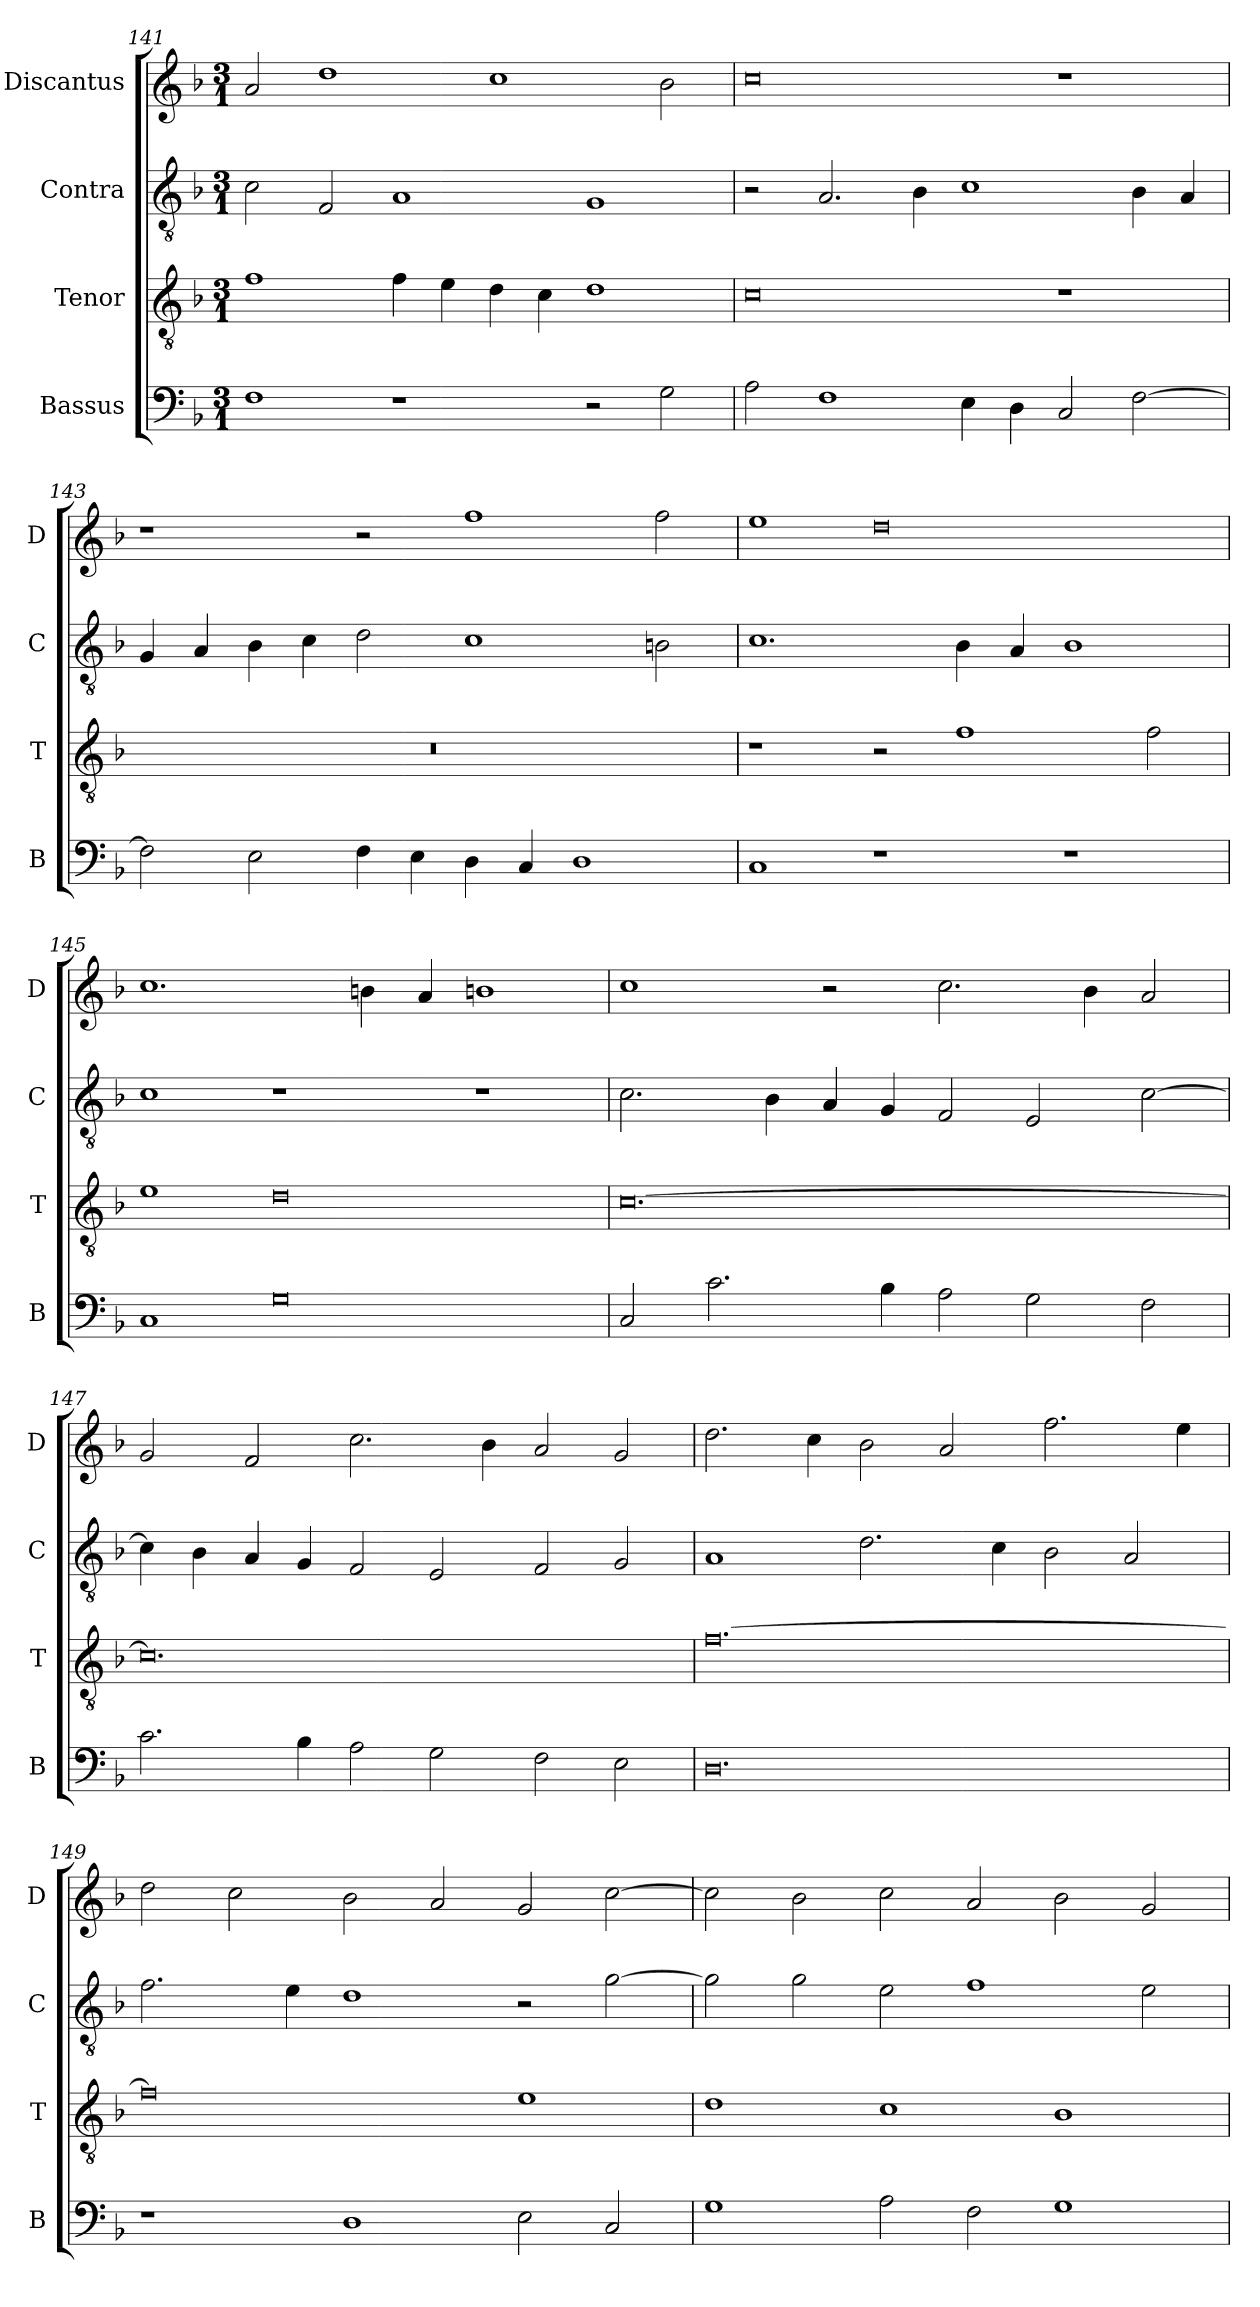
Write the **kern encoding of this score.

**kern	**kern	**kern	**kern
*part4	*part3	*part2	*part1
*staff4	*staff3	*staff2	*staff1
*I"Bassus	*I"Tenor	*I"Contra	*I"Discantus
*I'B	*I'T	*I'C	*I'D
*clefF4	*clefGv2	*clefGv2	*clefG2
*k[b-]	*k[b-]	*k[b-]	*k[b-]
*M3/1	*M3/1	*M3/1	*M3/1
=141	=141	=141	=141
1F	1f	2c\	2a/
.	.	2F/	1dd
1r	4f\	1A	.
.	4e\	.	.
.	4d\	.	1cc
.	4c\	.	.
2r	1d	1G	.
2G\	.	.	2b-\
=142	=142	=142	=142
2A\	0c	2r	0cc
1F	.	2.A/	.
.	.	4B-\	.
4E\	.	1c	.
4D\	.	.	.
2C/	1r	.	1r
[2F\	.	4B-\	.
.	.	4A/	.
=143	=143	=143	=143
2F\]	0.r	4G/	1r
.	.	4A/	.
2E\	.	4B-\	.
.	.	4c\	.
4F\	.	2d\	2r
4E\	.	.	.
4D\	.	1c	1ff
4C/	.	.	.
1D	.	.	.
.	.	2Bn\	2ff\
=144	=144	=144	=144
1C	1r	1.c	1ee
1r	2r	.	0dd
.	1f	4B-\	.
.	.	4A/	.
1r	.	1B-	.
.	2f\	.	.
=145	=145	=145	=145
1C	1e	1c	1.cc
0G	0d	1r	.
.	.	.	4bn\
.	.	.	4a/
.	.	1r	1bn
=146	=146	=146	=146
2C/	[0.c	2.c\	1cc
2.c\	.	.	.
.	.	4B-\	.
.	.	4A/	2r
4B-\	.	4G/	.
2A\	.	2F/	2.cc\
2G\	.	2E/	.
.	.	.	4b-\
2F\	.	[2c\	2a/
=147	=147	=147	=147
2.c\	0.c]	4c\]	2g/
.	.	4B-\	.
.	.	4A/	2f/
4B-\	.	4G/	.
2A\	.	2F/	2.cc\
2G\	.	2E/	.
.	.	.	4b-\
2F\	.	2F/	2a/
2E\	.	2G/	2g/
=148	=148	=148	=148
0.D	[0.f	1A	2.dd\
.	.	.	4cc\
.	.	2.d\	2b-\
.	.	.	2a/
.	.	4c\	.
.	.	2B-\	2.ff\
.	.	2A/	.
.	.	.	4ee\
=149	=149	=149	=149
1r	0f]	2.f\	2dd\
.	.	.	2cc\
.	.	4e\	.
1D	.	1d	2b-\
.	.	.	2a/
2E\	1e	2r	2g/
2C/	.	[2g\	[2cc\
=150	=150	=150	=150
1G	1d	2g\]	2cc\]
.	.	2g\	2b-\
2A\	1c	2e\	2cc\
2F\	.	1f	2a/
1G	1B-	.	2b-\
.	.	2e\	2g/
=	=	=	=
*-	*-	*-	*-
